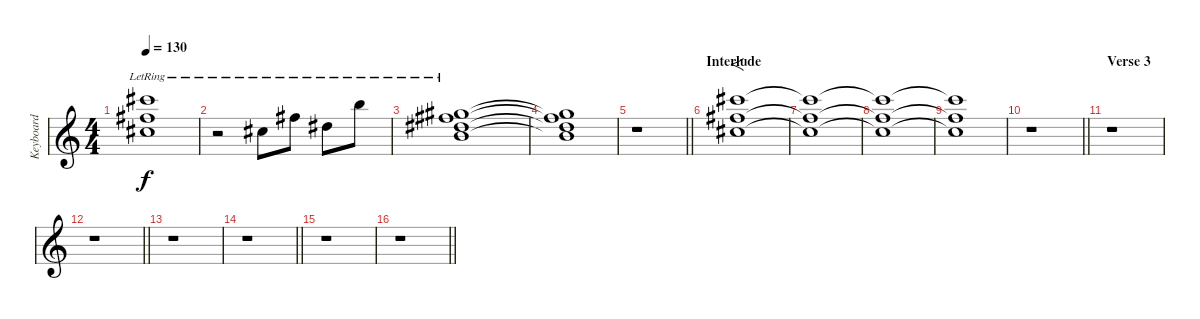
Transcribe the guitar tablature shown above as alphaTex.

\track ("Keyboard" "Keyboard") {instrument pad2warm}
\staff {score}
\tuning (E4 B3 G3 D3 A2 E2 B1) {hide}
\ts (4 4)
\tempo 130
\clef g2
\ks c
(21.1{lr} 19.2{lr} 18.3{lr}).1{dy f} |
r.2 18.3{lr}.8 19.2{lr}.8 16.2{lr}.8 19.1{lr}.8 |
(16.1{lr} 19.2{lr} 20.3{lr} 21.4{lr}).1 |
(16.1{t} 19.2{t} 20.3{t} 21.4{t}).1{volume 1} |
\barLineRight lightlight
r.1 |
\section ("" "Interlude")
(21.1 23.3 23.4).1{f volume 14} |
(21.1{t} 23.3{t} 23.4{t}).1 |
(21.1{t} 23.3{t} 23.4{t}).1 |
(21.1{t} 23.3{t} 23.4{t}).1{volume 2} |
\barLineRight lightlight
r.1 |
\section ("" "Verse 3")
r.1 |
\barLineRight lightlight
r.1 |
r.1 |
\barLineRight lightlight
r.1 |
r.1 |
\barLineRight lightlight
r.1
